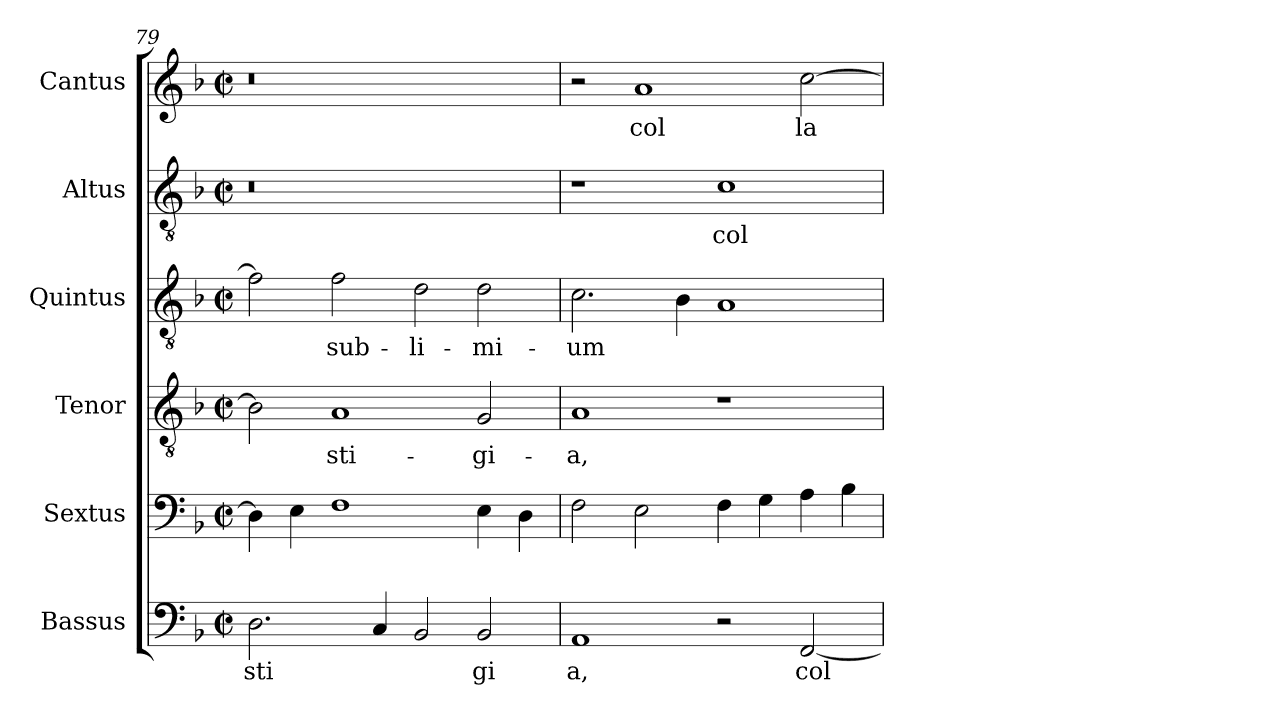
**kern	**text	**kern	**kern	**text	**kern	**text	**kern	**text	**kern	**text
*part6	*part6	*part5	*part4	*part4	*part3	*part3	*part2	*part2	*part1	*part1
*staff6	*staff6	*staff5	*staff4	*staff4	*staff3	*staff3	*staff2	*staff2	*staff1	*staff1
*I"Bassus	*	*I"Sextus	*I"Tenor	*	*I"Quintus	*	*I"Altus	*	*I"Cantus	*
*clefF4	*	*clefF4	*clefGv2	*	*clefGv2	*	*clefGv2	*	*clefG2	*
*k[b-]	*	*k[b-]	*k[b-]	*	*k[b-]	*	*k[b-]	*	*k[b-]	*
*F:	*	*F:	*F:	*	*F:	*	*F:	*	*F:	*
*M2/2	*	*M2/2	*M2/2	*	*M2/2	*	*M2/2	*	*M2/2	*
*met(c|)	*	*met(c|)	*met(c|)	*	*met(c|)	*	*met(c|)	*	*met(c|)	*
=79	=79	=79	=79	=79	=79	=79	=79	=79	=79	=79
!	!LO:LY:b:cj	!	!	!	!	!	!	!	!	!
2.D\	sti	4D\]	2B-\]	.	2f\]	.	0r	.	0r	.
.	.	4E\	.	.	.	.	.	.	.	.
!	!	!	!	!LO:LY:b:cj	!	!LO:LY:b:cj	!	!	!	!
.	.	1F	1A	-sti-	2f\	sub-	.	.	.	.
4C/	.	.	.	.	.	.	.	.	.	.
!	!	!	!	!	!	!LO:LY:b:cj	!	!	!	!
2BB-/	.	.	.	.	2d\	-li-	.	.	.	.
!	!LO:LY:b:cj	!	!	!LO:LY:b:cj	!	!LO:LY:b:cj	!	!	!	!
2BB-/	gi	4E\	2G/	-gi-	2d\	-mi-	.	.	.	.
.	.	4D\	.	.	.	.	.	.	.	.
=80	=80	=80	=80	=80	=80	=80	=80	=80	=80	=80
!	!LO:LY:b:cj	!	!	!LO:LY:b:cj	!	!LO:LY:b	!	!	!	!
1AA	a,	2F\	1A	-a,	2.c\	-um	1r	.	2r	.
!	!	!	!	!	!	!	!	!	!	!LO:LY:b:cj
.	.	2E\	.	.	.	.	.	.	1a	col
.	.	.	.	.	4B-\	.	.	.	.	.
!	!	!	!	!	!	!	!	!LO:LY:b:cj	!	!
2r	.	4F\	1r	.	1A	.	1c	col	.	.
.	.	4G\	.	.	.	.	.	.	.	.
!	!LO:LY:b	!	!	!	!	!	!	!	!	!LO:LY:b:cj
[>2FF/	col	4A\	.	.	.	.	.	.	[<2cc\	la
.	.	4B-\	.	.	.	.	.	.	.	.
=	=	=	=	=	=	=	=	=	=	=
*-	*-	*-	*-	*-	*-	*-	*-	*-	*-	*-
